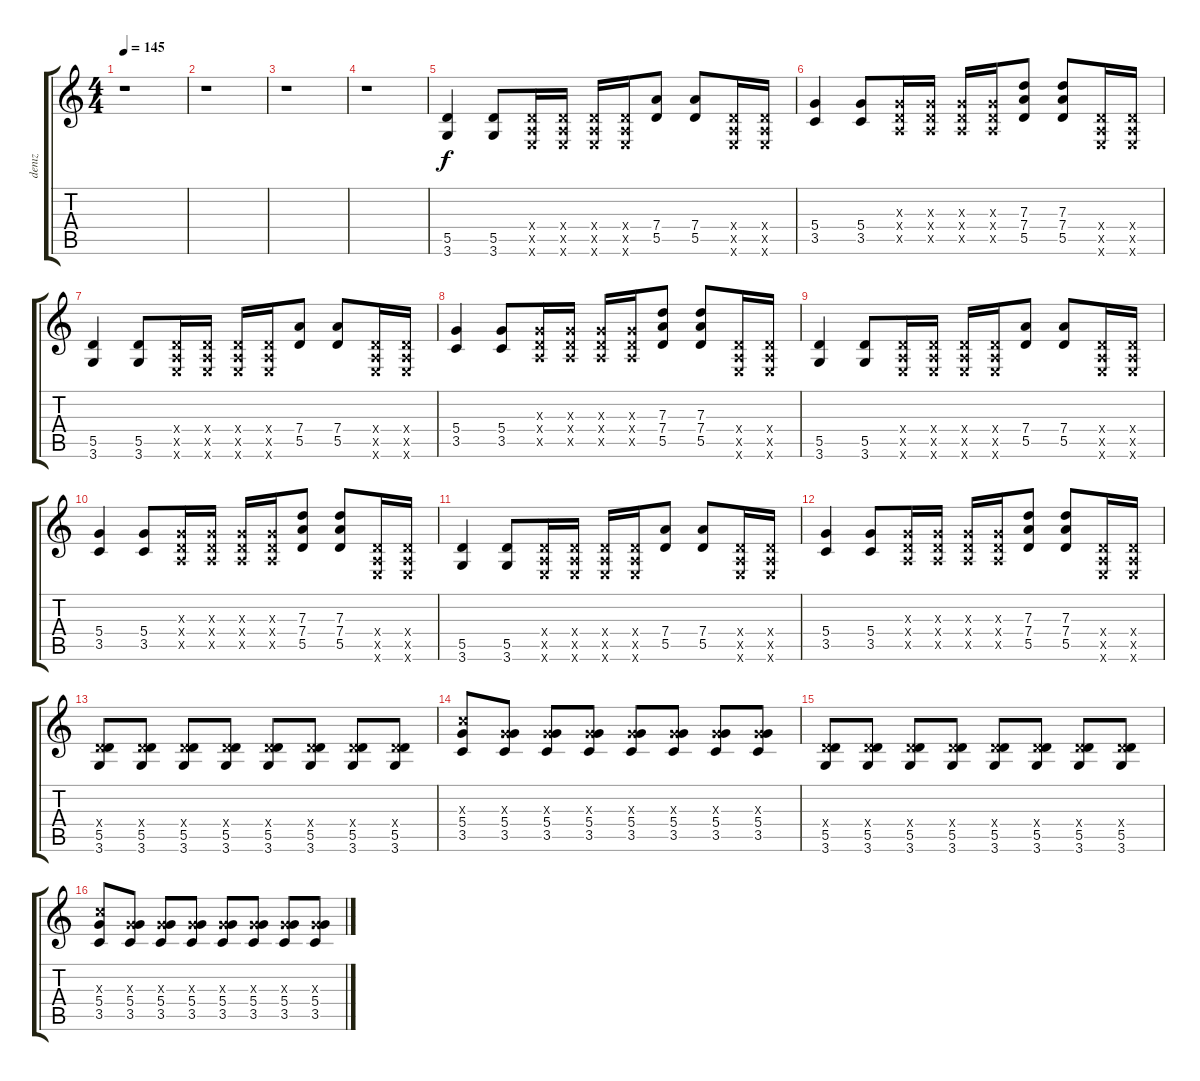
\track ("denız" "denız") {instrument distortionguitar}
\staff {score tabs}
\tuning (E4 B3 G3 D3 A2 E2) {hide}
\ts (4 4)
\tempo 145
\clef g2
\ks c
r.1{dy f instrument distortionguitar} |
r.1 |
r.1 |
r.1 |
(5.5 3.6).4 (5.5 3.6).8 (0.4{x} 0.5{x} 0.6{x}).16 (0.4{x} 0.5{x} 0.6{x}).16 (0.4{x} 0.5{x} 0.6{x}).16 (0.4{x} 0.5{x} 0.6{x}).16 (7.4 5.5).8 (7.4 5.5).8 (0.4{x} 0.5{x} 0.6{x}).16 (0.4{x} 0.5{x} 0.6{x}).16 |
(5.4 3.5).4 (5.4 3.5).8 (0.3{x} 0.4{x} 0.5{x}).16 (0.3{x} 0.4{x} 0.5{x}).16 (0.3{x} 0.4{x} 0.5{x}).16 (0.3{x} 0.4{x} 0.5{x}).16 (7.3 7.4 5.5).8 (7.3 7.4 5.5).8 (0.4{x} 0.5{x} 0.6{x}).16 (0.4{x} 0.5{x} 0.6{x}).16 |
(5.5 3.6).4 (5.5 3.6).8 (0.4{x} 0.5{x} 0.6{x}).16 (0.4{x} 0.5{x} 0.6{x}).16 (0.4{x} 0.5{x} 0.6{x}).16 (0.4{x} 0.5{x} 0.6{x}).16 (7.4 5.5).8 (7.4 5.5).8 (0.4{x} 0.5{x} 0.6{x}).16 (0.4{x} 0.5{x} 0.6{x}).16 |
(5.4 3.5).4 (5.4 3.5).8 (0.3{x} 0.4{x} 0.5{x}).16 (0.3{x} 0.4{x} 0.5{x}).16 (0.3{x} 0.4{x} 0.5{x}).16 (0.3{x} 0.4{x} 0.5{x}).16 (7.3 7.4 5.5).8 (7.3 7.4 5.5).8 (0.4{x} 0.5{x} 0.6{x}).16 (0.4{x} 0.5{x} 0.6{x}).16 |
(5.5 3.6).4 (5.5 3.6).8 (0.4{x} 0.5{x} 0.6{x}).16 (0.4{x} 0.5{x} 0.6{x}).16 (0.4{x} 0.5{x} 0.6{x}).16 (0.4{x} 0.5{x} 0.6{x}).16 (7.4 5.5).8 (7.4 5.5).8 (0.4{x} 0.5{x} 0.6{x}).16 (0.4{x} 0.5{x} 0.6{x}).16 |
(5.4 3.5).4 (5.4 3.5).8 (0.3{x} 0.4{x} 0.5{x}).16 (0.3{x} 0.4{x} 0.5{x}).16 (0.3{x} 0.4{x} 0.5{x}).16 (0.3{x} 0.4{x} 0.5{x}).16 (7.3 7.4 5.5).8 (7.3 7.4 5.5).8 (0.4{x} 0.5{x} 0.6{x}).16 (0.4{x} 0.5{x} 0.6{x}).16 |
(5.5 3.6).4 (5.5 3.6).8 (0.4{x} 0.5{x} 0.6{x}).16 (0.4{x} 0.5{x} 0.6{x}).16 (0.4{x} 0.5{x} 0.6{x}).16 (0.4{x} 0.5{x} 0.6{x}).16 (7.4 5.5).8 (7.4 5.5).8 (0.4{x} 0.5{x} 0.6{x}).16 (0.4{x} 0.5{x} 0.6{x}).16 |
(5.4 3.5).4 (5.4 3.5).8 (0.3{x} 0.4{x} 0.5{x}).16 (0.3{x} 0.4{x} 0.5{x}).16 (0.3{x} 0.4{x} 0.5{x}).16 (0.3{x} 0.4{x} 0.5{x}).16 (7.3 7.4 5.5).8 (7.3 7.4 5.5).8 (0.4{x} 0.5{x} 0.6{x}).16 (0.4{x} 0.5{x} 0.6{x}).16 |
(0.4{x} 5.5 3.6).8 (0.4{x} 5.5 3.6).8 (0.4{x} 5.5 3.6).8 (0.4{x} 5.5 3.6).8 (0.4{x} 5.5 3.6).8 (0.4{x} 5.5 3.6).8 (0.4{x} 5.5 3.6).8 (0.4{x} 5.5 3.6).8 |
(5.3{x} 5.4 3.5).8 (0.3{x} 5.4 3.5).8 (0.3{x} 5.4 3.5).8 (0.3{x} 5.4 3.5).8 (0.3{x} 5.4 3.5).8 (0.3{x} 5.4 3.5).8 (0.3{x} 5.4 3.5).8 (0.3{x} 5.4 3.5).8 |
(0.4{x} 5.5 3.6).8 (0.4{x} 5.5 3.6).8 (0.4{x} 5.5 3.6).8 (0.4{x} 5.5 3.6).8 (0.4{x} 5.5 3.6).8 (0.4{x} 5.5 3.6).8 (0.4{x} 5.5 3.6).8 (0.4{x} 5.5 3.6).8 |
(5.3{x} 5.4 3.5).8 (0.3{x} 5.4 3.5).8 (0.3{x} 5.4 3.5).8 (0.3{x} 5.4 3.5).8 (0.3{x} 5.4 3.5).8 (0.3{x} 5.4 3.5).8 (0.3{x} 5.4 3.5).8 (0.3{x} 5.4 3.5).8
